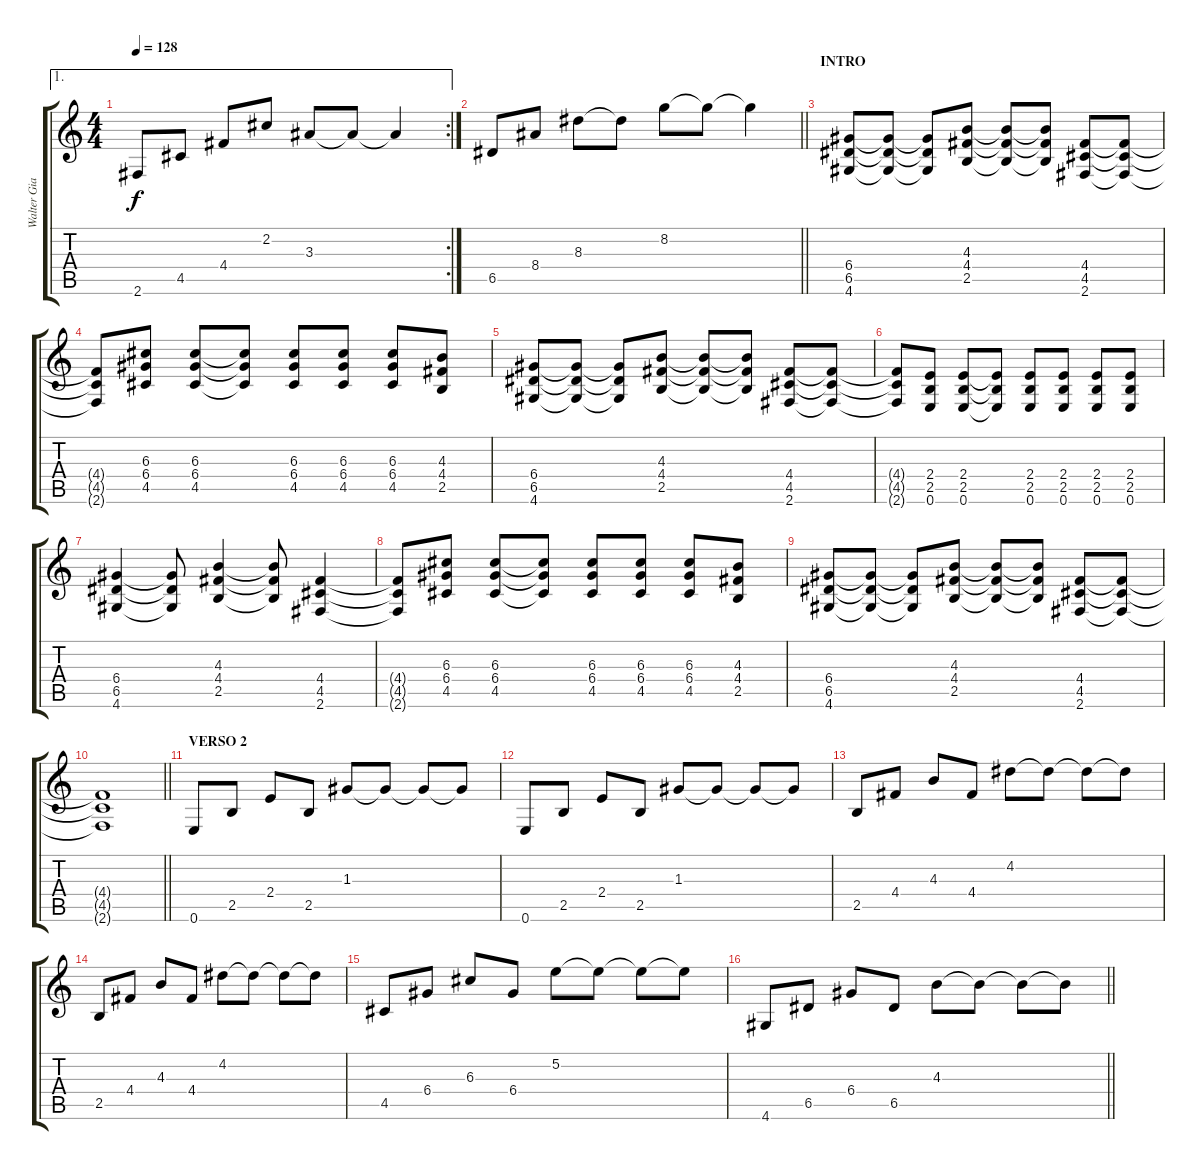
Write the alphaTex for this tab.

\track ("Walter Giardino (ritmica)" "Walter Gia") {instrument overdrivenguitar}
\staff {score tabs}
\tuning (E4 B3 G3 D3 A2 E2) {hide}
\ae 1
\rc 2
\ts (4 4)
\tempo 128
\clef g2
\ks c
2.6.8{dy f} 4.5.8 4.4.8 2.2.8 3.3.8 3.3{t}.8 3.3{t}.4 |
\barLineRight lightlight
6.5.8 8.4.8 8.3.8 8.3{t}.8 8.2.8 8.2{t}.8 8.2{t}.4 |
\section ("" "INTRO")
(6.4 6.5 4.6).8 (6.4{t} 6.5{t} 4.6{t}).8 (6.4{t} 6.5{t} 4.6{t}).8 (4.3 4.4 2.5).8 (4.3{t} 4.4{t} 2.5{t}).8 (4.3{t} 4.4{t} 2.5{t}).8 (4.4 4.5 2.6).8 (4.4{t} 4.5{t} 2.6{t}).8 |
(4.4{t} 4.5{t} 2.6{t}).8 (6.3 6.4 4.5).8 (6.3 6.4 4.5).8 (6.3{t} 6.4{t} 4.5{t}).8 (6.3 6.4 4.5).8 (6.3 6.4 4.5).8 (6.3 6.4 4.5).8 (4.3 4.4 2.5).8 |
(6.4 6.5 4.6).8 (6.4{t} 6.5{t} 4.6{t}).8 (6.4{t} 6.5{t} 4.6{t}).8 (4.3 4.4 2.5).8 (4.3{t} 4.4{t} 2.5{t}).8 (4.3{t} 4.4{t} 2.5{t}).8 (4.4 4.5 2.6).8 (4.4{t} 4.5{t} 2.6{t}).8 |
(4.4{t} 4.5{t} 2.6{t}).8 (2.4 2.5 0.6).8 (2.4 2.5 0.6).8 (2.4{t} 2.5{t} 0.6{t}).8 (2.4 2.5 0.6).8 (2.4 2.5 0.6).8 (2.4 2.5 0.6).8 (2.4 2.5 0.6).8 |
(6.4 6.5 4.6).4 (6.4{t} 6.5{t} 4.6{t}).8 (4.3 4.4 2.5).4 (4.3{t} 4.4{t} 2.5{t}).8 (4.4 4.5 2.6).4 |
(4.4{t} 4.5{t} 2.6{t}).8 (6.3 6.4 4.5).8 (6.3 6.4 4.5).8 (6.3{t} 6.4{t} 4.5{t}).8 (6.3 6.4 4.5).8 (6.3 6.4 4.5).8 (6.3 6.4 4.5).8 (4.3 4.4 2.5).8 |
(6.4 6.5 4.6).8 (6.4{t} 6.5{t} 4.6{t}).8 (6.4{t} 6.5{t} 4.6{t}).8 (4.3 4.4 2.5).8 (4.3{t} 4.4{t} 2.5{t}).8 (4.3{t} 4.4{t} 2.5{t}).8 (4.4 4.5 2.6).8 (4.4{t} 4.5{t} 2.6{t}).8 |
\barLineRight lightlight
(4.4{t} 4.5{t} 2.6{t}).1 |
\section ("" "VERSO 2")
0.6.8 2.5.8 2.4.8 2.5.8 1.3.8 1.3{t}.8 1.3{t}.8 1.3{t}.8 |
0.6.8 2.5.8 2.4.8 2.5.8 1.3.8 1.3{t}.8 1.3{t}.8 1.3{t}.8 |
2.5.8 4.4.8 4.3.8 4.4.8 4.2.8 4.2{t}.8 4.2{t}.8 4.2{t}.8 |
2.5.8 4.4.8 4.3.8 4.4.8 4.2.8 4.2{t}.8 4.2{t}.8 4.2{t}.8 |
4.5.8 6.4.8 6.3.8 6.4.8 5.2.8 5.2{t}.8 5.2{t}.8 5.2{t}.8 |
\barLineRight lightlight
4.6.8 6.5.8 6.4.8 6.5.8 4.3.8 4.3{t}.8 4.3{t}.8 4.3{t}.8
